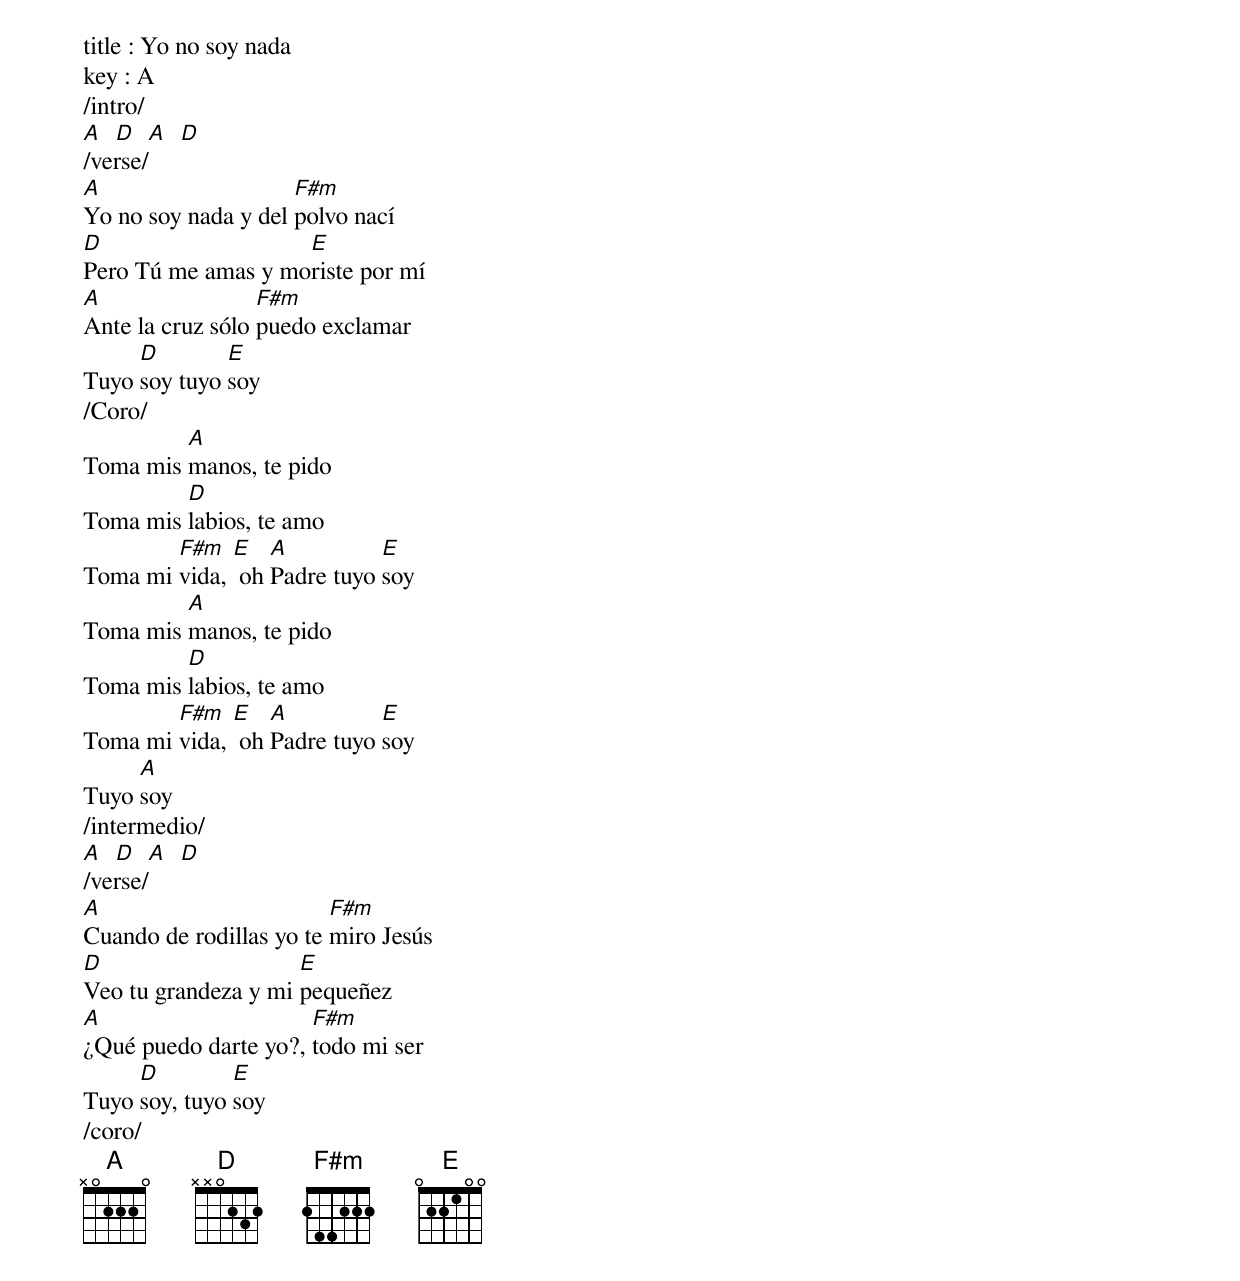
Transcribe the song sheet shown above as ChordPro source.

title : Yo no soy nada
key : A
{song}
/intro/
[A]  [D]  [A]  [D]
/verse/
[A]Yo no soy nada y del [F#m]polvo nací
[D]Pero Tú me amas y mo[E]riste por mí
[A]Ante la cruz sólo [F#m]puedo exclamar
Tuyo [D]soy tuyo [E]soy
/Coro/
Toma mis [A]manos, te pido
Toma mis [D]labios, te amo
Toma mi [F#m]vida, [E] oh [A]Padre tuyo [E]soy
Toma mis [A]manos, te pido
Toma mis [D]labios, te amo
Toma mi [F#m]vida, [E] oh [A]Padre tuyo [E]soy
Tuyo [A]soy
/intermedio/
[A]  [D]  [A]  [D]
/verse/
[A]Cuando de rodillas yo te [F#m]miro Jesús
[D]Veo tu grandeza y mi [E]pequeñez
[A]¿Qué puedo darte yo?, [F#m]todo mi ser
Tuyo [D]soy, tuyo [E]soy
/coro/
